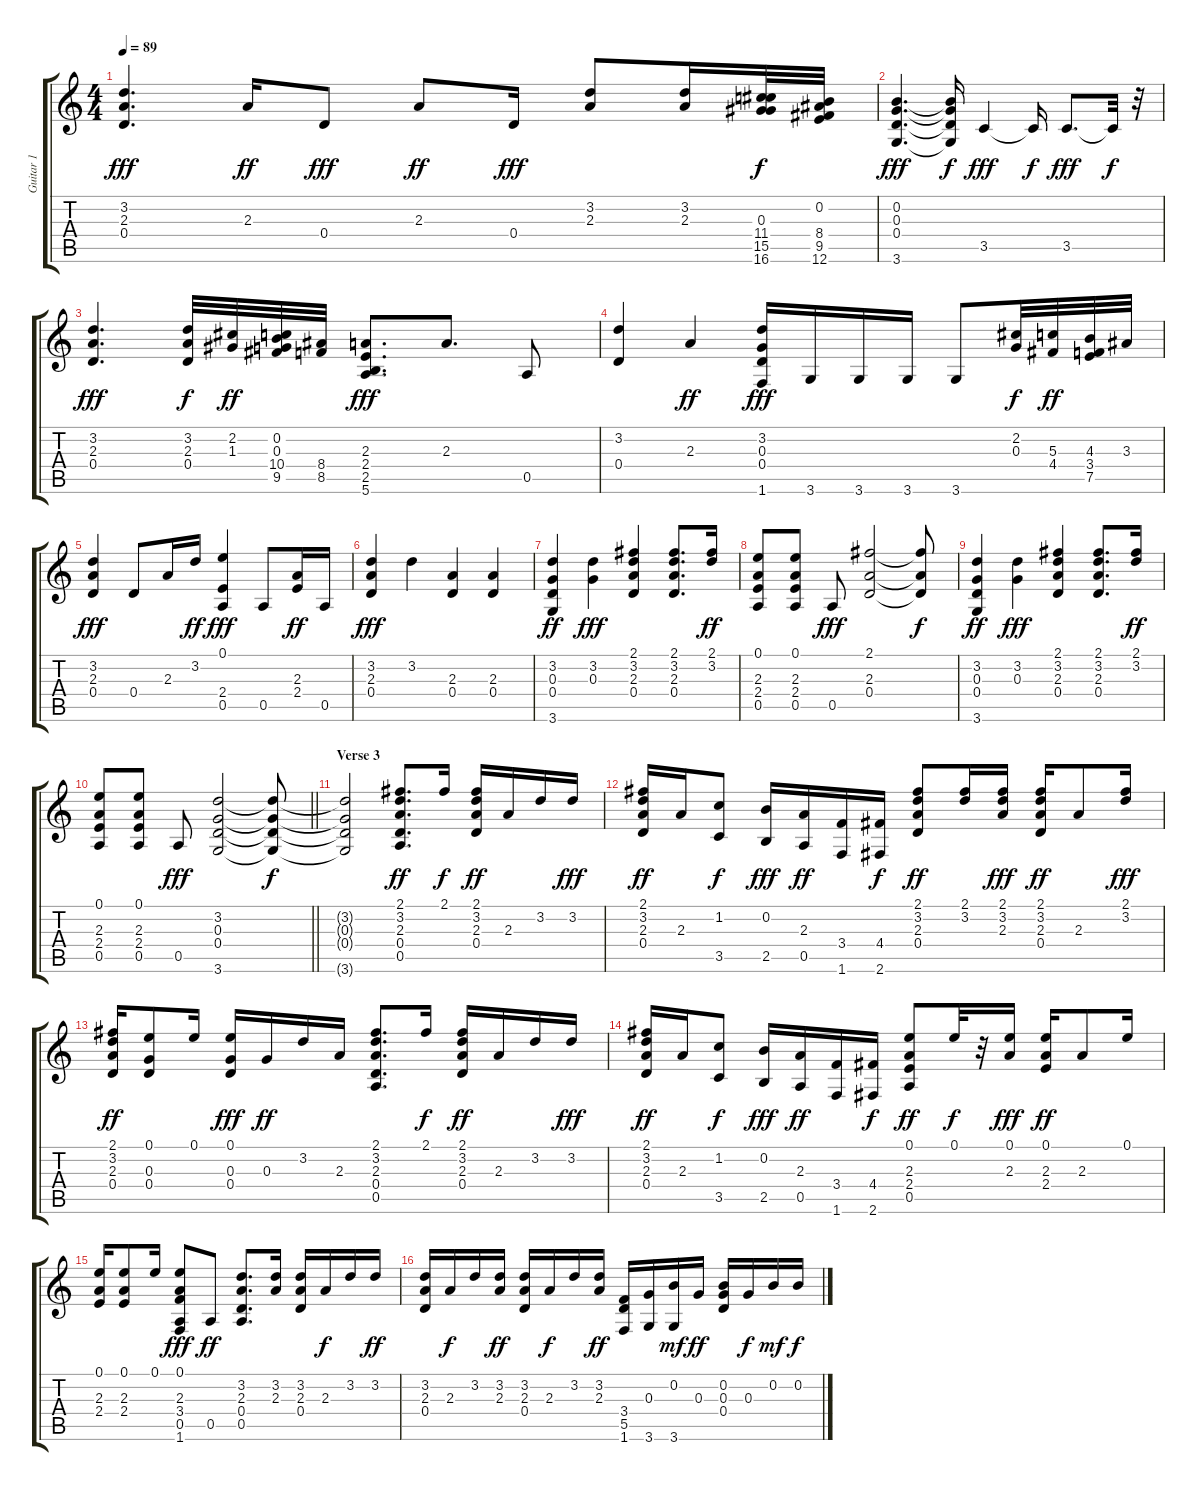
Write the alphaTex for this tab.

\track ("Guitar 1" "Guitar 1") {instrument distortionguitar}
\staff {score tabs}
\tuning (E4 B3 G3 D3 A2 E2) {hide}
\ts (4 4)
\tempo 89
\clef g2
\ks c
(3.2 2.3 0.4).4{d dy fff} 2.3.16{dy ff} 0.4.8{dy fff} 2.3.8{dy ff} 0.4.16{dy fff} (3.2 2.3).8 (3.2 2.3).16 (0.3 11.4 15.5 16.6).32{dy f} (0.2 8.4 9.5 12.6).32 |
(0.2 0.3 0.4 3.6).4{d dy fff} (0.2{t} 0.3{t} 0.4{t} 3.6{t}).16{dy f} 3.5.4{dy fff} 3.5{t}.16{dy f} 3.5.8{d dy fff} 3.5{t}.32{dy f} r.32 |
(3.2 2.3 0.4).4{d dy fff} (3.2 2.3 0.4).32{dy f} (2.2 1.3).32{dy ff} (0.2 0.3 10.4 9.5).32 (8.4 8.5).32 (2.3 2.4 2.5 5.6).8{d dy fff} 2.3.8{d} 0.5.8 |
(3.2 0.4).4 2.3.4{dy ff} (3.2 0.3 0.4 1.6).16{dy fff} 3.6.16 3.6.16 3.6.16 3.6.8 (2.2 0.3).32{dy f} (5.3 4.4).32{dy ff} (4.3 3.4 7.5).32 3.3.32 |
(3.2 2.3 0.4).4{dy fff} 0.4.8 2.3.16 3.2.16{dy ff} (0.1 2.4 0.5).4{dy fff} 0.5.8 (2.3 2.4).16{dy ff} 0.5.16 |
(3.2 2.3 0.4).4{dy fff} 3.2.4 (2.3 0.4).4 (2.3 0.4).4 |
(3.2 0.3 0.4 3.6).4{dy ff} (3.2 0.3).4{dy fff} (2.1 3.2 2.3 0.4).4 (2.1 3.2 2.3 0.4).8{d} (2.1 3.2).16{dy ff} |
(0.1 2.3 2.4 0.5).8 (0.1 2.3 2.4 0.5).8 0.5.8{dy fff} (2.1 2.3 0.4).2 (2.1{t} 2.3{t} 0.4{t}).8{dy f} |
(3.2 0.3 0.4 3.6).4{dy ff} (3.2 0.3).4{dy fff} (2.1 3.2 2.3 0.4).4 (2.1 3.2 2.3 0.4).8{d} (2.1 3.2).16{dy ff} |
\barLineRight lightlight
(0.1 2.3 2.4 0.5).8 (0.1 2.3 2.4 0.5).8 0.5.8{dy fff} (3.2 0.3 0.4 3.6).2 (3.2{t} 0.3{t} 0.4{t} 3.6{t}).8{dy f} |
\section ("" "Verse 3")
(3.2{t} 0.3{t} 0.4{t} 3.6{t}).2 (2.1 3.2 2.3 0.4 0.5).8{d dy ff} 2.1.16{dy f} (2.1 3.2 2.3 0.4).16{dy ff} 2.3.16 3.2.16 3.2.16{dy fff} |
(2.1 3.2 2.3 0.4).16{dy ff} 2.3.16 (1.2 3.5).8{dy f} (0.2 2.5).16{dy fff} (2.3 0.5).16{dy ff} (3.4 1.6).16 (4.4 2.6).16{dy f} (2.1 3.2 2.3 0.4).8{dy ff} (2.1 3.2).16 (2.1 3.2 2.3).16{dy fff} (2.1 3.2 2.3 0.4).16{dy ff} 2.3.8 (2.1 3.2).16{dy fff} |
(2.1 3.2 2.3 0.4).16{dy ff} (0.1 0.3 0.4).8 0.1.16 (0.1 0.3 0.4).16{dy fff} 0.3.16{dy ff} 3.2.16 2.3.16 (2.1 3.2 2.3 0.4 0.5).8{d} 2.1.16{dy f} (2.1 3.2 2.3 0.4).16{dy ff} 2.3.16 3.2.16 3.2.16{dy fff} |
(2.1 3.2 2.3 0.4).16{dy ff} 2.3.16 (1.2 3.5).8{dy f} (0.2 2.5).16{dy fff} (2.3 0.5).16{dy ff} (3.4 1.6).16 (4.4 2.6).16{dy f} (0.1 2.3 2.4 0.5).8{dy ff} 0.1.32{dy f} r.32 (0.1 2.3).16{dy fff} (0.1 2.3 2.4).16{dy ff} 2.3.8 0.1.16 |
(0.1 2.3 2.4).16 (0.1 2.3 2.4).8 0.1.16 (0.1 2.3 3.4 0.5 1.6).8{dy fff} 0.5.8{dy ff} (3.2 2.3 0.4 0.5).8{d} (3.2 2.3).16 (3.2 2.3 0.4).16 2.3.16{dy f} 3.2.16 3.2.16{dy ff} |
(3.2 2.3 0.4).16 2.3.16{dy f} 3.2.16 (3.2 2.3).16{dy ff} (3.2 2.3 0.4).16 2.3.16{dy f} 3.2.16 (3.2 2.3).16{dy ff} (3.4 5.5 1.6).16 (0.3 3.6).16 (0.2 3.6).16{dy mf} 0.3.16{dy ff} (0.2 0.3 0.4).16 0.3.16{dy f} 0.2.16{dy mf} 0.2.16{dy f}
